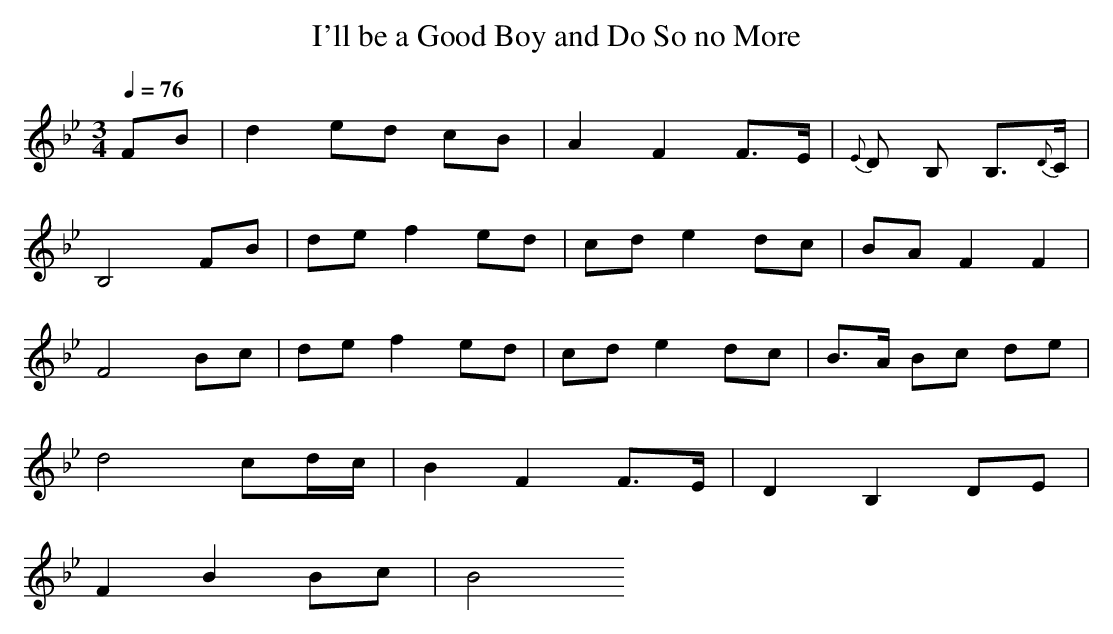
X:1
T: I'll be a Good Boy and Do So no More
M: 3/4
L: 1/8
Q: 1/4=76
K: Bb % 2 flats
V: 1
FB|d2 ed cB|A2 F2 F>E|{E}D B, B,>{D}C|
B,4 FB|de f2 ed|cd e2 dc|BA F2 F2|
F4 Bc|de f2 ed|cd e2 dc|B>A Bc de|
d4 cd/2c/2|B2 F2 F>E|D2 B,2 DE|
F2 B2 Bc|B4
